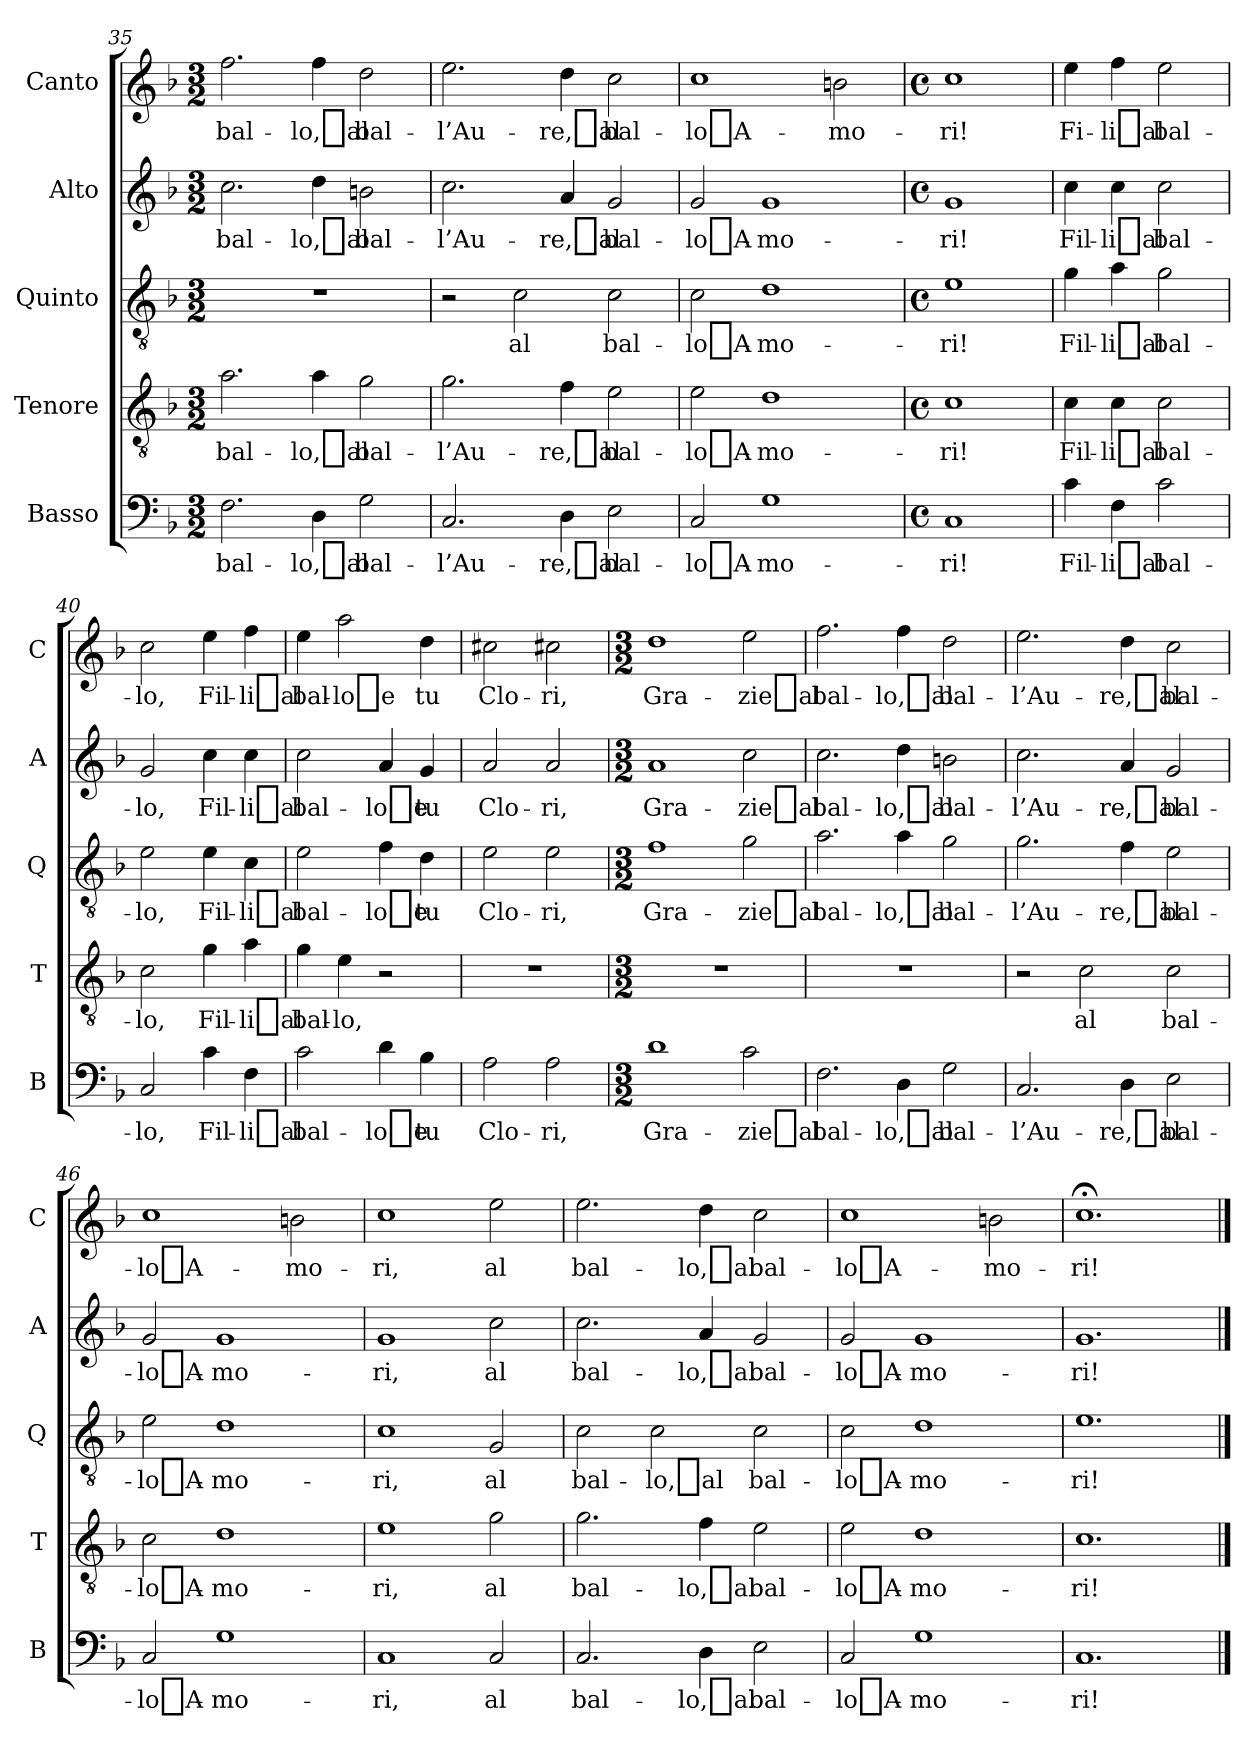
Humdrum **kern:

**kern	**text	**kern	**text	**kern	**text	**kern	**text	**kern	**text
*part5	*part5	*part4	*part4	*part3	*part3	*part2	*part2	*part1	*part1
*staff5	*staff5	*staff4	*staff4	*staff3	*staff3	*staff2	*staff2	*staff1	*staff1
*I"Basso	*	*I"Tenore	*	*I"Quinto	*	*I"Alto	*	*I"Canto	*
*I'B	*	*I'T	*	*I'Q	*	*I'A	*	*I'C	*
*clefF4	*	*clefGv2	*	*clefGv2	*	*clefG2	*	*clefG2	*
*k[b-]	*	*k[b-]	*	*k[b-]	*	*k[b-]	*	*k[b-]	*
*F:	*	*F:	*	*F:	*	*F:	*	*F:	*
*M3/2	*	*M3/2	*	*M3/2	*	*M3/2	*	*M3/2	*
=35	=35	=35	=35	=35	=35	=35	=35	=35	=35
2.F	bal-	2.a	bal-	1.r	.	2.cc	bal-	2.ff	bal-
4D	-lo,_al	4a	-lo,_al	.	.	4dd	-lo,_al	4ff	-lo,_al
2G	bal-	2g	bal-	.	.	2bn	bal-	2dd	bal-
=36	=36	=36	=36	=36	=36	=36	=36	=36	=36
2.C	l’Au-	2.g	l’Au-	2r	.	2.cc	l’Au-	2.ee	l’Au-
.	.	.	.	2c	-al	.	.	.	.
4D	-re,_al	4f	-re,_al	.	.	4a	-re,_al	4dd	-re,_al
2E	bal-	2e	bal-	2c	bal-	2g	bal-	2cc	bal-
!!LO:LB:g=z
=37	=37	=37	=37	=37	=37	=37	=37	=37	=37
2C	lo_A-	2e	lo_A-	2c	lo_A-	2g	lo_A-	1cc	lo_A-
1G	mo-	1d	mo-	1d	mo-	1g	mo-	.	.
.	.	.	.	.	.	.	.	2bn	mo-
=38	=38	=38	=38	=38	=38	=38	=38	=38	=38
*M4/4	*	*M4/4	*	*M4/4	*	*M4/4	*	*M4/4	*
*met(c)	*	*met(c)	*	*met(c)	*	*met(c)	*	*met(c)	*
*	*	*	*	*	*	*	*	*MM144	*
1C	-ri!	1c	-ri!	1e	-ri!	1g	-ri!	1cc	-ri!
=39	=39	=39	=39	=39	=39	=39	=39	=39	=39
4c	Fil-	4c	Fil-	4g	Fil-	4cc	Fil-	4ee	Fi-
4F	-li_al	4c	-li_al	4a	-li_al	4cc	-li_al	4ff	-li_al
2c	bal-	2c	bal-	2g	bal-	2cc	bal-	2ee	bal-
=40	=40	=40	=40	=40	=40	=40	=40	=40	=40
2C	-lo,	2c	-lo,	2e	-lo,	2g	-lo,	2cc	-lo,
4c	Fil-	4g	Fil-	4e	Fil-	4cc	Fil-	4ee	Fil-
4F	-li_al	4a	-li_al	4c	-li_al	4cc	-li_al	4ff	-li_al
=41	=41	=41	=41	=41	=41	=41	=41	=41	=41
2c	bal-	4g	bal-	2e	bal-	2cc	bal-	4ee	bal-
.	.	4e	-lo,	.	.	.	.	2aa	-lo_e
4d	-lo_e	2r	.	4f	-lo_e	4a	-lo_e	.	.
4B-	-tu	.	.	4d	-tu	4g	-tu	4dd	-tu
=42	=42	=42	=42	=42	=42	=42	=42	=42	=42
2A	Clo-	1r	.	2e	Clo-	2a	Clo-	2cc#X	Clo-
2A	-ri,	.	.	2e	-ri,	2a	-ri,	2cc#X	-ri,
=43	=43	=43	=43	=43	=43	=43	=43	=43	=43
*M3/2	*	*M3/2	*	*M3/2	*	*M3/2	*	*M3/2	*
*	*	*	*	*	*	*	*	*MM288	*
1d	Gra-	1.r	.	1f	Gra-	1a	Gra-	1dd	Gra-
2c	-zie_al	.	.	2g	-zie_al	2cc	-zie_al	2ee	-zie_al
=44	=44	=44	=44	=44	=44	=44	=44	=44	=44
2.F	bal-	1.r	.	2.a	bal-	2.cc	bal-	2.ff	bal-
4D	-lo,_al	.	.	4a	-lo,_al	4dd	-lo,_al	4ff	-lo,_al
2G	bal-	.	.	2g	bal-	2bn	bal-	2dd	bal-
!!LO:PB:g=z
=45	=45	=45	=45	=45	=45	=45	=45	=45	=45
2.C	l’Au-	2r	.	2.g	l’Au-	2.cc	l’Au-	2.ee	l’Au-
.	.	2c	-al	.	.	.	.	.	.
4D	-re,_al	.	.	4f	-re,_al	4a	-re,_al	4dd	-re,_al
2E	bal-	2c	bal-	2e	bal-	2g	bal-	2cc	bal-
=46	=46	=46	=46	=46	=46	=46	=46	=46	=46
2C	lo_A-	2c	lo_A-	2e	lo_A-	2g	lo_A-	1cc	lo_A-
1G	mo-	1d	mo-	1d	mo-	1g	mo-	.	.
.	.	.	.	.	.	.	.	2bn	mo-
=47	=47	=47	=47	=47	=47	=47	=47	=47	=47
1C	-ri,	1e	-ri,	1c	-ri,	1g	-ri,	1cc	-ri,
2C	-al	2g	-al	2G	-al	2cc	-al	2ee	-al
=48	=48	=48	=48	=48	=48	=48	=48	=48	=48
2.C	bal-	2.g	bal-	2c	bal-	2.cc	bal-	2.ee	bal-
.	.	.	.	2c	-lo,_al	.	.	.	.
4D	-lo,_al	4f	-lo,_al	.	.	4a	-lo,_al	4dd	-lo,_al
2E	bal-	2e	bal-	2c	bal-	2g	bal-	2cc	bal-
=49	=49	=49	=49	=49	=49	=49	=49	=49	=49
2C	lo_A-	2e	lo_A-	2c	lo_A-	2g	lo_A-	1cc	lo_A-
1G	mo-	1d	mo-	1d	mo-	1g	mo-	.	.
.	.	.	.	.	.	.	.	2bn	mo-
=50	=50	=50	=50	=50	=50	=50	=50	=50	=50
1.C	-ri!	1.c	-ri!	1.e	-ri!	1.g	-ri!	1.cc;<	-ri!
==	==	==	==	==	==	==	==	==	==
*-	*-	*-	*-	*-	*-	*-	*-	*-	*-
